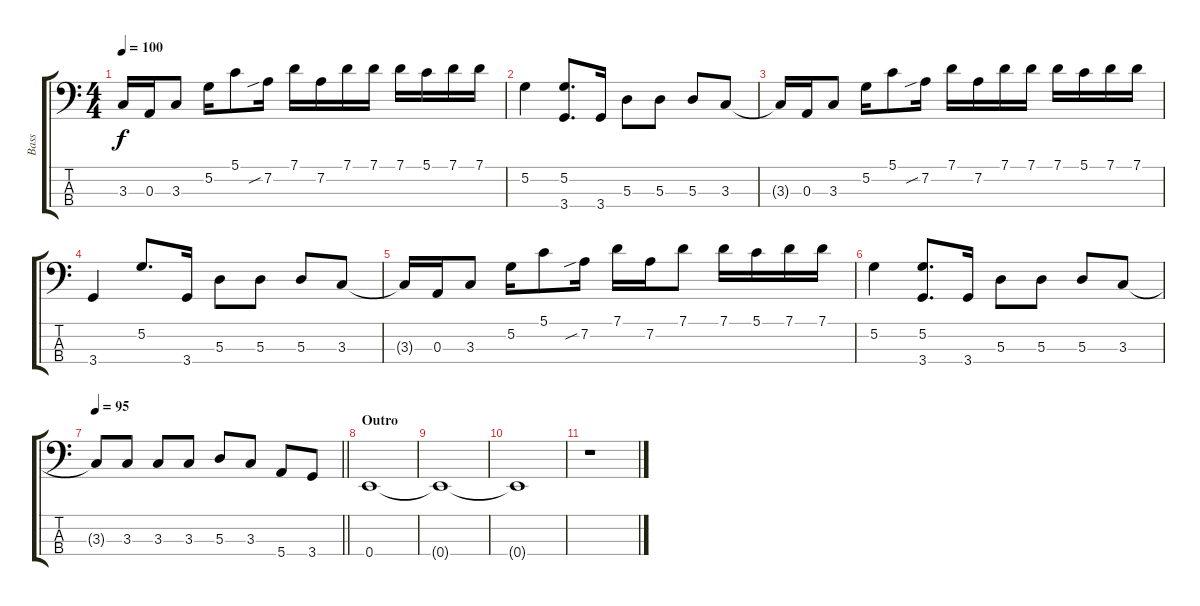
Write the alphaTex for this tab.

\track ("Bass" "Bass") {instrument electricbassfinger}
\staff {score tabs}
\tuning (G2 D2 A1 E1) {hide}
\ts (4 4)
\tempo 100
\clef f4
\ks c
3.3{t}.16{dy f} 0.3.16 3.3.8 5.2.16 5.1.8 7.2{sib}.16 7.1.16 7.2.16 7.1.16 7.1.16 7.1.16 5.1.16 7.1.16 7.1.16 |
5.2.4 (5.2 3.4).8{d} 3.4.16 5.3.8 5.3.8 5.3.8 3.3.8 |
3.3{t}.16 0.3.16 3.3.8 5.2.16 5.1.8 7.2{sib}.16 7.1.16 7.2.16 7.1.16 7.1.16 7.1.16 5.1.16 7.1.16 7.1.16 |
3.4.4 5.2.8{d} 3.4.16 5.3.8 5.3.8 5.3.8 3.3.8 |
3.3{t}.16 0.3.16 3.3.8 5.2.16 5.1.8 7.2{sib}.16 7.1.16 7.2.16 7.1.8 7.1.16 5.1.16 7.1.16 7.1.16 |
5.2.4 (5.2 3.4).8{d} 3.4.16 5.3.8 5.3.8 5.3.8 3.3.8 |
\tempo 95
\barLineRight lightlight
3.3{t}.8 3.3.8 3.3.8 3.3.8 5.3.8 3.3.8 5.4.8 3.4.8 |
\section ("" "Outro")
0.4.1 |
0.4{t}.1 |
0.4{t}.1 |
r.1
